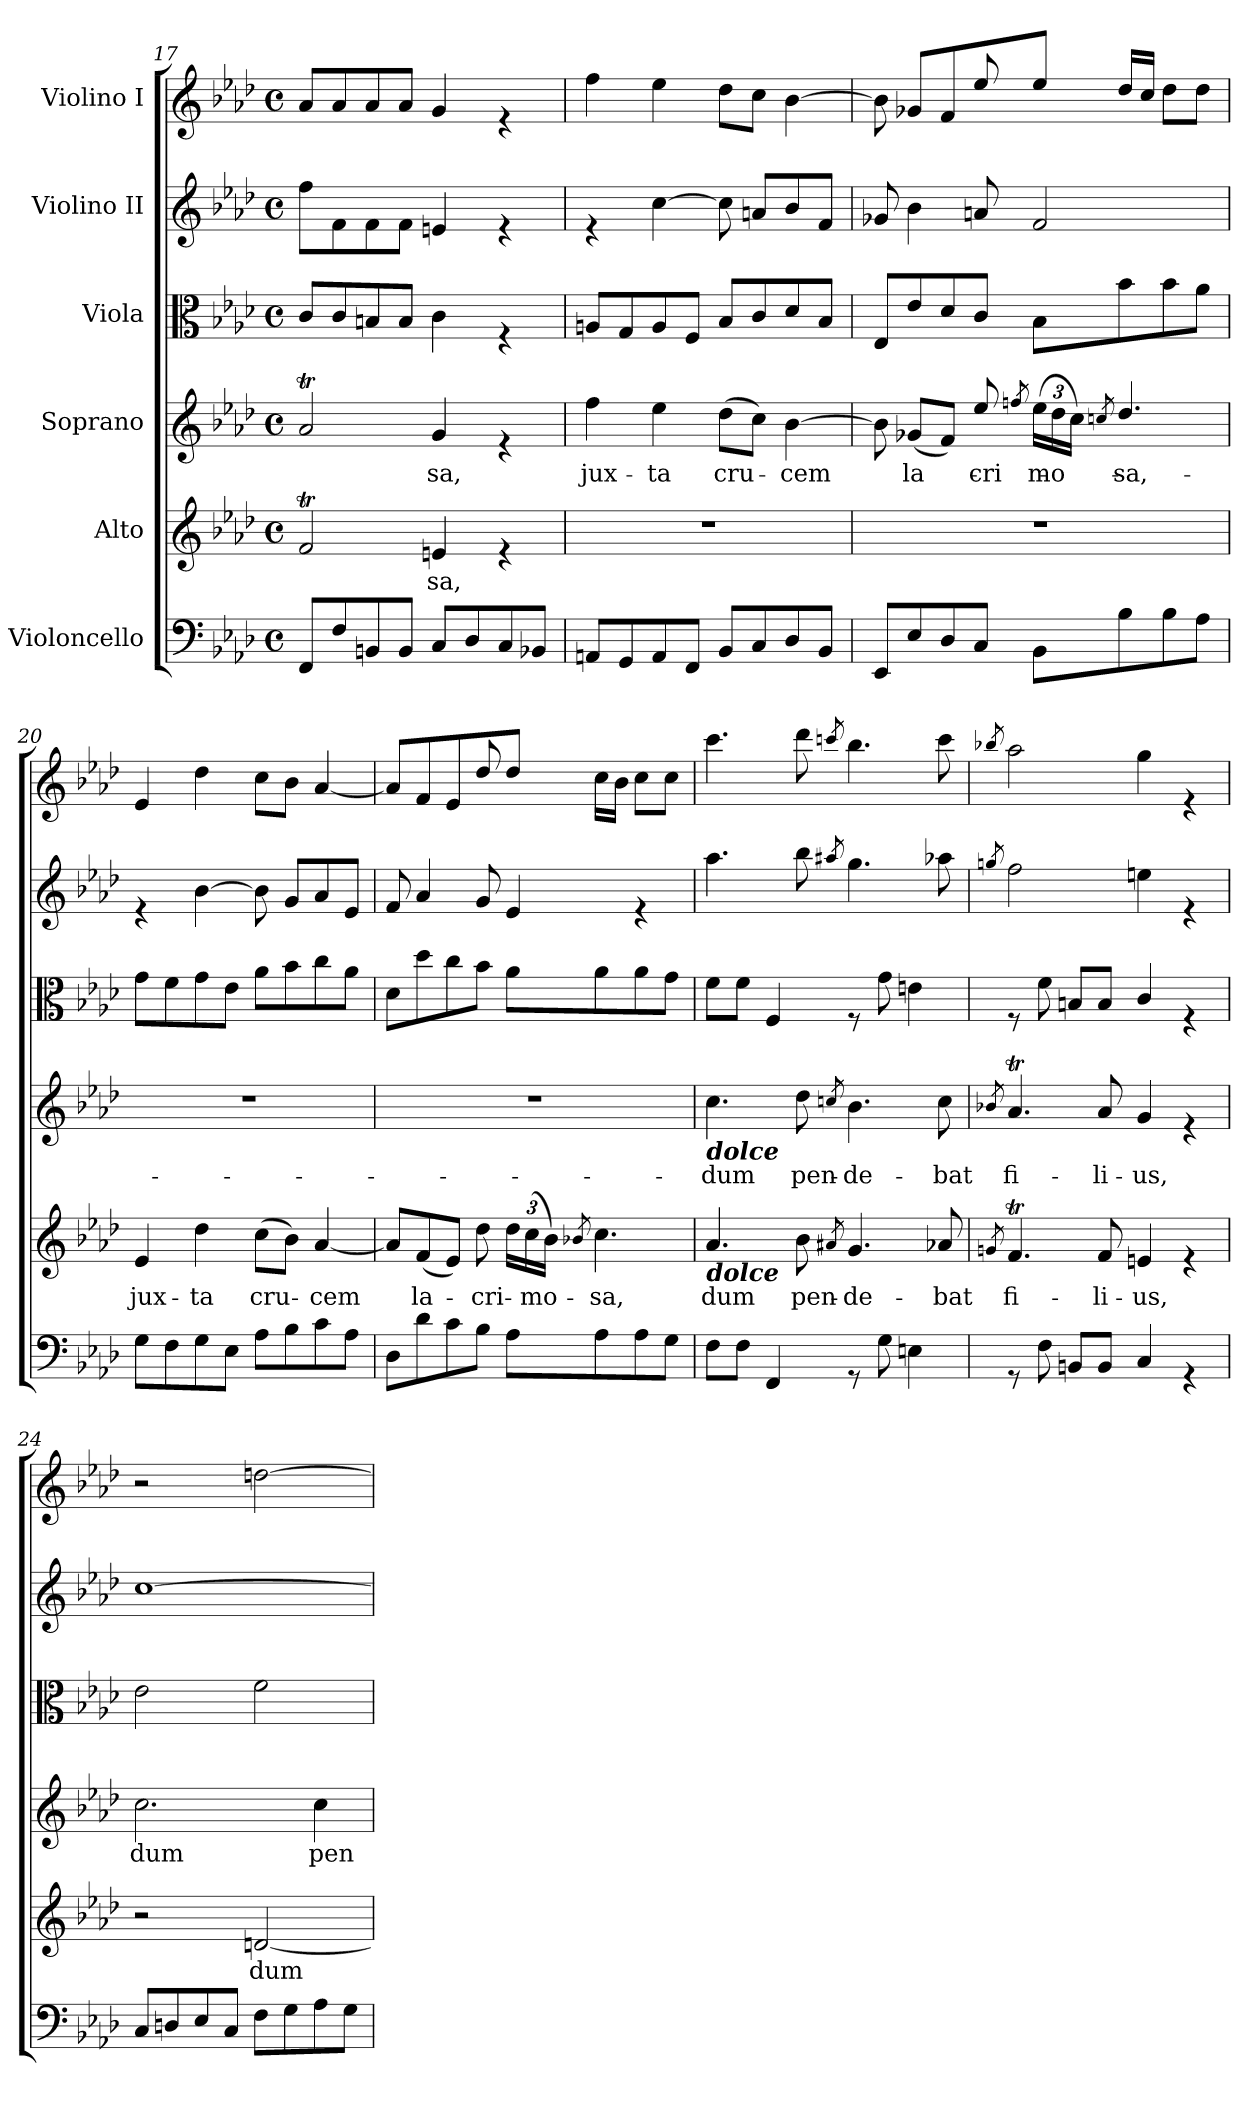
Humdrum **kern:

**kern	**kern	**text	**kern	**text	**kern	**kern	**kern
*part6	*part5	*part5	*part4	*part4	*part3	*part2	*part1
*staff6	*staff5	*staff5	*staff4	*staff4	*staff3	*staff2	*staff1
*I"Violoncello	*I"Alto	*	*I"Soprano	*	*I"Viola	*I"Violino II	*I"Violino I
*clefF4	*clefG2	*	*clefG2	*	*clefC3	*clefG2	*clefG2
*k[b-e-a-d-]	*k[b-e-a-d-]	*	*k[b-e-a-d-]	*	*k[b-e-a-d-]	*k[b-e-a-d-]	*k[b-e-a-d-]
*A-:	*A-:	*	*A-:	*	*A-:	*A-:	*A-:
*M4/4	*M4/4	*	*M4/4	*	*M4/4	*M4/4	*M4/4
*met(c)	*met(c)	*	*met(c)	*	*met(c)	*met(c)	*met(c)
=17	=17	=17	=17	=17	=17	=17	=17
8FF/L	2fT/	.	2a-T/	.	8c/L	8ff\L	8a-/L
8F/	.	.	.	.	8c/	8f\	8a-/
8BBn/	.	.	.	.	8Bn/	8f\	8a-/
8BB/J	.	.	.	.	8B/J	8f\J	8a-/J
!	!	!LO:LY:b	!	!LO:LY:b	!	!	!
8C/L	4en/	-sa,	4g/	-sa,	4c\	4en/	4g/
8D-/	.	.	.	.	.	.	.
8C/	4re	.	4re	.	4rF	4re	4re
8BB-X/J	.	.	.	.	.	.	.
=18	=18	=18	=18	=18	=18	=18	=18
!	!	!	!	!LO:LY:b	!	!	!
8AAn/L	1r	.	4ff\	jux-	8An/L	4re	4ff\
8GG/	.	.	.	.	8G/	.	.
!	!	!	!	!LO:LY:b	!	!	!
8AA/	.	.	4ee-\	-ta	8A/	[>4cc\	4ee-\
8FF/J	.	.	.	.	8F/J	.	.
!	!	!	!	!LO:LY:b	!	!	!
8BB-/L	.	.	(>8dd-\L	cru-	8B-/L	8cc\]	8dd-\L
8C/	.	.	8cc\J)	.	8c/	8an/L	8cc\J
!	!	!	!	!LO:LY:b	!	!	!
8D-/	.	.	[>4b-\	-cem	8d-/	8b-/	[>4b-\
8BB-/J	.	.	.	.	8B-/J	8f/J	.
!!LO:LB:g=z
=19	=19	=19	=19	=19	=19	=19	=19
*	*	*	*^	*	*	*	*^
*	*	*	*	*	*	*	*	*	*^
8EE-/L	1r	.	8b-\]	8ryy	.	8E-/L	8g-X/	8b-\]	8ryy	4.ryy
!	!	!	!	!	!LO:LY:b	!	!	!	!	!
8E-/	.	.	4ryy	(<8g-X/L	-la-	8e-/	4b-\	2ryy	8g-X/L	.
8D-/	.	.	.	8f/J)	.	8d-/	.	.	8f/	.
!	!	!	!	!	!LO:LY:b	!	!	!	!	!
8C/J	.	.	8ee-/	8ryy	cri-	8c/J	8an/	.	8ryy	8ee-/
.	.	.	.	8qffn/	.	.	.	.	.	.
!	!	!	!	!	!LO:LY:b	!	!	!	!	!
8BB-\L	.	.	2ryy	(>24ee-\LL	-mo	8B-\L	2f/	.	8ee-/J	4ryy
.	.	.	.	24dd-\	.	.	.	.	.	.
.	.	.	.	24cc\JJ)	.	.	.	.	.	.
.	.	.	.	8qccn/	.	.	.	.	.	.
!	!	!	!	!	!LO:LY:b	!	!	!	!	!
8B-\	.	.	.	4.dd-/	sa,	8b-\	.	16dd-/LL	4.ryy	.
.	.	.	.	.	.	.	.	16cc/JJ	.	.
8B-\	.	.	.	.	.	8b-\	.	4ryy	.	8dd-\L
8A-\J	.	.	.	.	.	8a-\J	.	.	.	8dd-\J
*	*	*	*v	*v	*	*	*	*	*	*
!!LO:LB:g=z
=20	=20	=20	=20	=20	=20	=20	=20	=20	=20
!	!	!LO:LY:b	!	!	!	!	!	!	!
*	*	*	*	*	*	*	*v	*v	*v
8G\L	4e-/	jux-	1r	.	8g\L	4re	4e-/
8F\	.	.	.	.	8f\	.	.
!	!	!LO:LY:b	!	!	!	!	!
8G\	4dd-\	-ta	.	.	8g\	[>4b-\	4dd-\
8E-\J	.	.	.	.	8e-\J	.	.
!	!	!LO:LY:b	!	!	!	!	!
8A-\L	(>8cc\L	cru-	.	.	8a-\L	8b-\]	8cc\L
8B-\	8b-\J)	.	.	.	8b-\	8g/L	8b-\J
!	!	!LO:LY:b	!	!	!	!	!
8c\	[<4a-/	-cem	.	.	8cc\	8a-/	[<4a-/
8A-\J	.	.	.	.	8a-\J	8e-/J	.
=21	=21	=21	=21	=21	=21	=21	=21
*	*	*	*	*	*	*	*^
8D-\L	8a-/L]	.	1r	.	8d-\L	8f/	8a-/L]	4.ryy
!	!	!LO:LY:b	!	!	!	!	!	!
8d-\	(<8f/	la-	.	.	8dd-\	4a-/	8f/	.
8c\	8e-/J)	.	.	.	8cc\	.	8e-/	.
!	!	!LO:LY:b	!	!	!	!	!	!
8B-\J	8dd-\	-cri-	.	.	8b-\J	8g/	8ryy	8dd-/
8A-\L	24dd-\LL	.	.	.	8a-\L	4e-/	8dd-/J	8ryy
!	!	!LO:LY:b	!	!	!	!	!	!
.	(>24cc\	-mo-	.	.	.	.	.	.
.	24b-\JJ)	.	.	.	.	.	.	.
.	8qb-X/	.	.	.	.	.	.	.
!	!	!LO:LY:b	!	!	!	!	!	!
8A-\	4.cc\	-sa,	.	.	8a-\	.	4.ryy	16cc\LL
.	.	.	.	.	.	.	.	16b-\JJ
8A-\	.	.	.	.	8a-\	4re	.	8cc\L
8G\J	.	.	.	.	8g\J	.	.	8cc\J
=22	=22	=22	=22	=22	=22	=22	=22	=22
!	!	!	!LO:TX:b:Bi:t=dolce	!	!	!	!	!
!	!LO:TX:b:Bi:t=dolce	!	!	!	!	!	!	!
!	!	!LO:LY:b	!	!LO:LY:b	!	!	!	!
*	*	*	*	*	*	*	*v	*v
8F\L	4.a-/	dum	4.cc\	dum	8f\L	4.aa-\	4.ccc\
8F\J	.	.	.	.	8f\J	.	.
4FF/	.	.	.	.	4F/	.	.
!	!	!LO:LY:b	!	!LO:LY:b	!	!	!
.	8b-\	pen-	8dd-\	pen-	.	8bb-\	8ddd-\
.	8qa#X/	.	8qccn/	.	.	8qaa#X/	8qcccn/
!	!	!LO:LY:b	!	!LO:LY:b	!	!	!
8rGG	4.g/	-de-	4.b-\	-de-	8rF	4.gg\	4.bb-\
8G\	.	.	.	.	8g\	.	.
4En\	.	.	.	.	4en\	.	.
!	!	!LO:LY:b	!	!LO:LY:b	!	!	!
.	8a-/	-bat	8cc\	-bat	.	8aa-\	8ccc\
=23	=23	=23	=23	=23	=23	=23	=23
.	8qgn/	.	8qb-X/	.	.	8qggn/	8qbb-X/
!	!	!LO:LY:b	!	!LO:LY:b	!	!	!
*	*	*	*	*	*^	*	*
8rGG	4.fT/	fi-	4.a-T/	fi-	8rF	4ryy	2ff\	2aa-\
8F\	.	.	.	.	8f\	.	.	.
8BBn/L	.	.	.	.	4ryy	8Bn/L	.	.
!	!	!LO:LY:b	!	!LO:LY:b	!	!	!	!
8BB/J	8f/	-li-	8a-/	-li-	.	8B/J	.	.
!	!	!LO:LY:b	!	!LO:LY:b	!	!	!	!
4C/	4en/	-us,	4g/	-us,	4c/	4ryy	4een\	4gg\
4rGG	4re	.	4re	.	4ryy	4rF	4re	4re
=24	=24	=24	=24	=24	=24	=24	=24	=24
!	!	!	!	!LO:LY:b	!	!	!	!
*	*	*	*	*	*v	*v	*	*
8C/L	2r	.	2.cc\	dum	2e-\	[>1cc	2r
8Dn/	.	.	.	.	.	.	.
8E-/	.	.	.	.	.	.	.
8C/J	.	.	.	.	.	.	.
!	!	!LO:LY:b	!	!	!	!	!
8F\L	[<2dn/	dum	.	.	2f\	.	[>2ddn\
8G\	.	.	.	.	.	.	.
!	!	!	!	!LO:LY:b	!	!	!
8A-\	.	.	4cc\	pen-	.	.	.
8G\J	.	.	.	.	.	.	.
=	=	=	=	=	=	=	=
*-	*-	*-	*-	*-	*-	*-	*-
